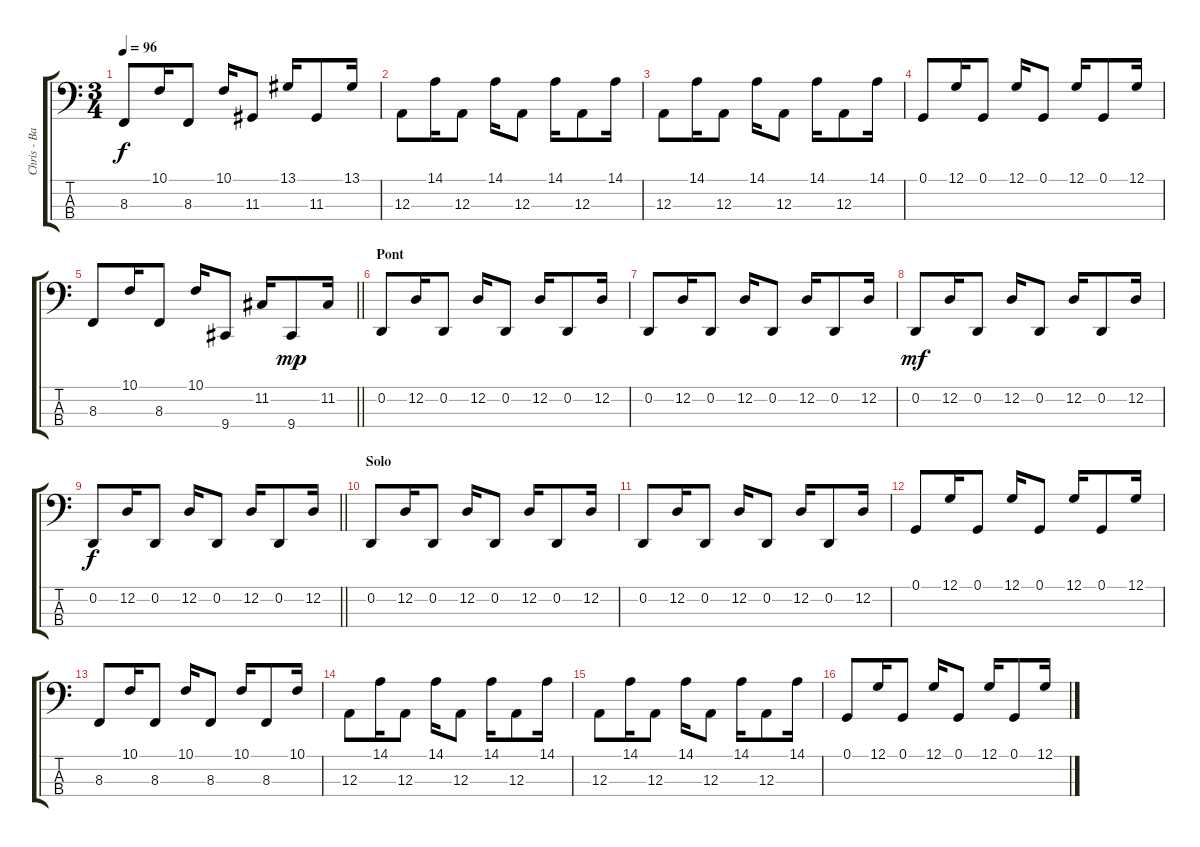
\track ("Chris - Bass" "Chris - Ba") {instrument lead2sawtooth}
\staff {score tabs}
\tuning (G2 D2 A1 E1) {hide}
\ts (3 4)
\tempo 96
\clef f4
\ks c
8.3.8{dy f} 10.1.16 8.3.8 10.1.16 11.3.8 13.1.16 11.3.8 13.1.16 |
12.3.8 14.1.16 12.3.8 14.1.16 12.3.8 14.1.16 12.3.8 14.1.16 |
12.3.8 14.1.16 12.3.8 14.1.16 12.3.8 14.1.16 12.3.8 14.1.16 |
0.1.8 12.1.16 0.1.8 12.1.16 0.1.8 12.1.16 0.1.8 12.1.16 |
\barLineRight lightlight
8.3.8 10.1.16 8.3.8 10.1.16 9.4.8 11.2.16 9.4.8{dy mp instrument synthbass2} 11.2.16 |
\section ("" "Pont")
0.2.8 12.2.16 0.2.8 12.2.16 0.2.8 12.2.16 0.2.8 12.2.16 |
0.2.8 12.2.16 0.2.8 12.2.16 0.2.8 12.2.16 0.2.8 12.2.16 |
0.2.8{dy mf} 12.2.16 0.2.8 12.2.16 0.2.8 12.2.16 0.2.8 12.2.16 |
\barLineRight lightlight
0.2.8{dy f} 12.2.16 0.2.8 12.2.16 0.2.8 12.2.16 0.2.8 12.2.16 |
\section ("" "Solo")
0.2.8 12.2.16 0.2.8 12.2.16 0.2.8 12.2.16 0.2.8 12.2.16 |
0.2.8 12.2.16 0.2.8 12.2.16 0.2.8 12.2.16 0.2.8 12.2.16 |
0.1.8 12.1.16 0.1.8 12.1.16 0.1.8 12.1.16 0.1.8 12.1.16 |
8.3.8 10.1.16 8.3.8 10.1.16 8.3.8 10.1.16 8.3.8 10.1.16 |
12.3.8 14.1.16 12.3.8 14.1.16 12.3.8 14.1.16 12.3.8 14.1.16 |
12.3.8 14.1.16 12.3.8 14.1.16 12.3.8 14.1.16 12.3.8 14.1.16 |
0.1.8{instrument lead2sawtooth} 12.1.16 0.1.8 12.1.16 0.1.8 12.1.16 0.1.8 12.1.16
